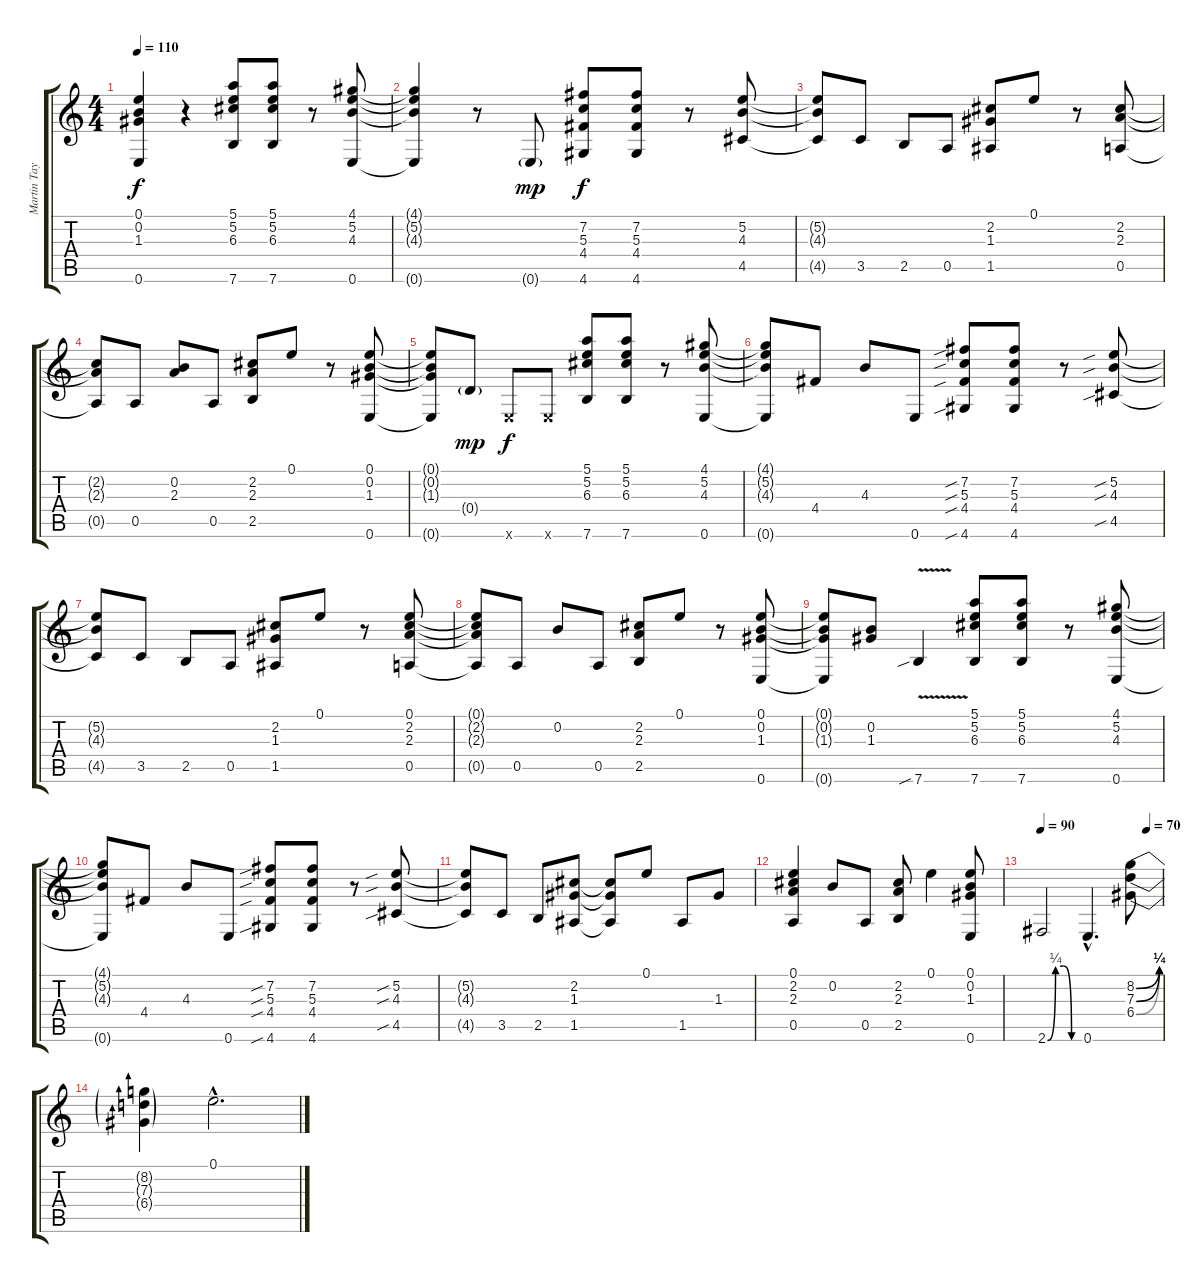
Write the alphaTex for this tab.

\track ("Martin Taylor" "Martin Tay") {instrument electricguitarjazz}
\staff {score tabs}
\tuning (E4 B3 G3 D3 A2 E2) {hide}
\ts (4 4)
\tempo 110
\clef g2
\ks c
(0.1{t} 0.2{t} 1.3{t} 0.6{t}).4{dy f} r.4 (5.1 5.2 6.3 7.6).8 (5.1 5.2 6.3 7.6).8 r.8 (4.1 5.2 4.3 0.6).8 |
(4.1{t} 5.2{t} 4.3{t} 0.6{t}).4 r.8 0.6{g}.8{dy mp} (7.2 5.3 4.4 4.6).8{dy f} (7.2 5.3 4.4 4.6).8 r.8 (5.2 4.3 4.5).8 |
(5.2{t} 4.3{t} 4.5{t}).8 3.5.8 2.5.8 0.5.8 (2.2 1.3 1.5).8 0.1.8 r.8 (2.2 2.3 0.5).8 |
(2.2{t} 2.3{t} 0.5{t}).8 0.5.8 (0.2 2.3).8 0.5.8 (2.2 2.3 2.5).8 0.1.8 r.8 (0.1 0.2 1.3 0.6).8 |
(0.1{t} 0.2{t} 1.3{t} 0.6{t}).8 0.4{g}.8{dy mp} 0.6{x}.8{dy f} 0.6{x}.8 (5.1 5.2 6.3 7.6).8 (5.1 5.2 6.3 7.6).8 r.8 (4.1 5.2 4.3 0.6).8 |
(4.1{t} 5.2{t} 4.3{t} 0.6{t}).8 4.4.8 4.3.8 0.6.8 (7.2{sib} 5.3{sib} 4.4{sib} 4.6{sib}).8 (7.2 5.3 4.4 4.6).8 r.8 (5.2{sib} 4.3{sib} 4.5{sib}).8 |
(5.2{t} 4.3{t} 4.5{t}).8 3.5.8 2.5.8 0.5.8 (2.2 1.3 1.5).8 0.1.8 r.8 (0.1 2.2 2.3 0.5).8 |
(0.1{t} 2.2{t} 2.3{t} 0.5{t}).8 0.5.8 0.2.8 0.5.8 (2.2 2.3 2.5).8 0.1.8 r.8 (0.1 0.2 1.3 0.6).8 |
(0.1{t} 0.2{t} 1.3{t} 0.6{t}).8 (0.2 1.3).8 7.6{v sib}.4 (5.1 5.2 6.3 7.6).8 (5.1 5.2 6.3 7.6).8 r.8 (4.1 5.2 4.3 0.6).8 |
(4.1{t} 5.2{t} 4.3{t} 0.6{t}).8 4.4.8 4.3.8 0.6.8 (7.2{sib} 5.3{sib} 4.4{sib} 4.6{sib}).8 (7.2 5.3 4.4 4.6).8 r.8 (5.2{sib} 4.3{sib} 4.5{sib}).8 |
(5.2{t} 4.3{t} 4.5{t}).8 3.5.8 2.5.8 (2.2 1.3 1.5).8 (2.2{t} 1.3{t} 1.5{t}).8 0.1.8 1.5.8 1.3.8 |
(0.1 2.2 2.3 0.5).4 0.2.8 0.5.8 (2.2 2.3 2.5).8 0.1.4 (0.1 0.2 1.3 0.6).8 |
\tempo 90
\tempo (70 0.875)
2.6{be (custom 0 0 15 1 30 1 45 0 60 0)}.2 0.6{hac}.4{d} (8.2{be (bend 0 0 60 1)} 7.3{be (bend 0 0 60 1)} 6.4{be (bend 0 0 60 1)}).8 |
(8.2{t} 7.3{t} 6.4{t}).4 0.1{hac}.2{d}
